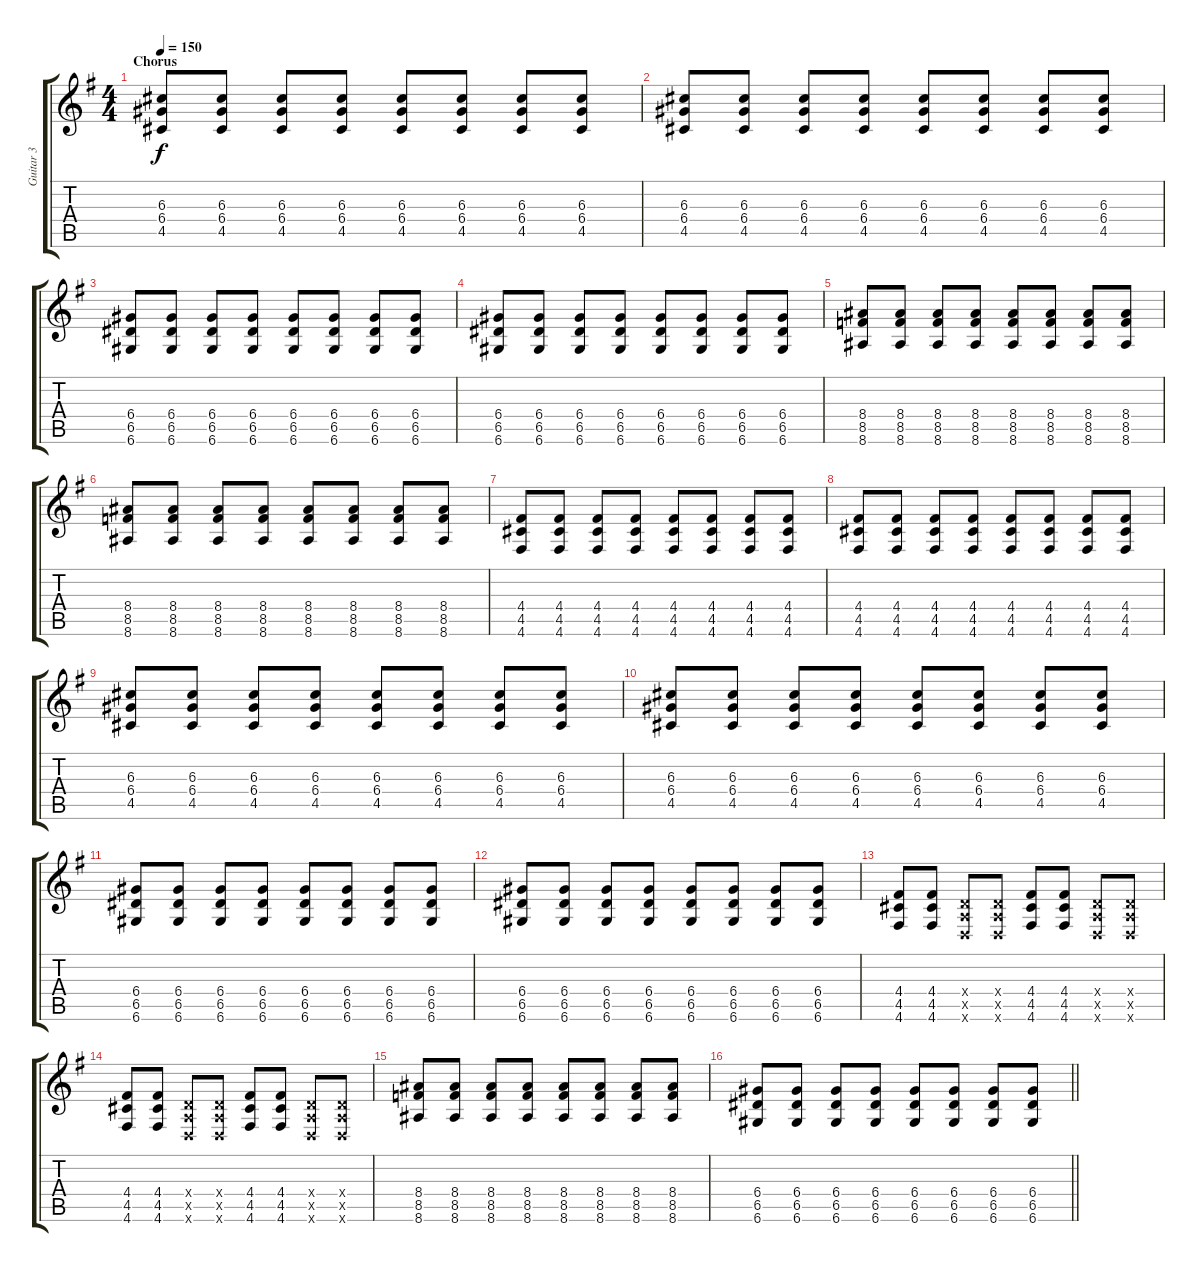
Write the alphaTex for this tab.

\track ("Guitar 3" "Guitar 3") {instrument distortionguitar}
\staff {score tabs}
\tuning (E4 B3 G3 D3 A2 D2) {hide}
\ts (4 4)
\section ("" "Chorus")
\tempo 150
\clef g2
\ks eminor
(6.3 6.4 4.5).8{dy f} (6.3 6.4 4.5).8 (6.3 6.4 4.5).8 (6.3 6.4 4.5).8 (6.3 6.4 4.5).8 (6.3 6.4 4.5).8 (6.3 6.4 4.5).8 (6.3 6.4 4.5).8 |
(6.3 6.4 4.5).8 (6.3 6.4 4.5).8 (6.3 6.4 4.5).8 (6.3 6.4 4.5).8 (6.3 6.4 4.5).8 (6.3 6.4 4.5).8 (6.3 6.4 4.5).8 (6.3 6.4 4.5).8 |
(6.4 6.5 6.6).8 (6.4 6.5 6.6).8 (6.4 6.5 6.6).8 (6.4 6.5 6.6).8 (6.4 6.5 6.6).8 (6.4 6.5 6.6).8 (6.4 6.5 6.6).8 (6.4 6.5 6.6).8 |
(6.4 6.5 6.6).8 (6.4 6.5 6.6).8 (6.4 6.5 6.6).8 (6.4 6.5 6.6).8 (6.4 6.5 6.6).8 (6.4 6.5 6.6).8 (6.4 6.5 6.6).8 (6.4 6.5 6.6).8 |
(8.4 8.5 8.6).8 (8.4 8.5 8.6).8 (8.4 8.5 8.6).8 (8.4 8.5 8.6).8 (8.4 8.5 8.6).8 (8.4 8.5 8.6).8 (8.4 8.5 8.6).8 (8.4 8.5 8.6).8 |
(8.4 8.5 8.6).8 (8.4 8.5 8.6).8 (8.4 8.5 8.6).8 (8.4 8.5 8.6).8 (8.4 8.5 8.6).8 (8.4 8.5 8.6).8 (8.4 8.5 8.6).8 (8.4 8.5 8.6).8 |
(4.4 4.5 4.6).8 (4.4 4.5 4.6).8 (4.4 4.5 4.6).8 (4.4 4.5 4.6).8 (4.4 4.5 4.6).8 (4.4 4.5 4.6).8 (4.4 4.5 4.6).8 (4.4 4.5 4.6).8 |
(4.4 4.5 4.6).8 (4.4 4.5 4.6).8 (4.4 4.5 4.6).8 (4.4 4.5 4.6).8 (4.4 4.5 4.6).8 (4.4 4.5 4.6).8 (4.4 4.5 4.6).8 (4.4 4.5 4.6).8 |
(6.3 6.4 4.5).8 (6.3 6.4 4.5).8 (6.3 6.4 4.5).8 (6.3 6.4 4.5).8 (6.3 6.4 4.5).8 (6.3 6.4 4.5).8 (6.3 6.4 4.5).8 (6.3 6.4 4.5).8 |
(6.3 6.4 4.5).8 (6.3 6.4 4.5).8 (6.3 6.4 4.5).8 (6.3 6.4 4.5).8 (6.3 6.4 4.5).8 (6.3 6.4 4.5).8 (6.3 6.4 4.5).8 (6.3 6.4 4.5).8 |
(6.4 6.5 6.6).8 (6.4 6.5 6.6).8 (6.4 6.5 6.6).8 (6.4 6.5 6.6).8 (6.4 6.5 6.6).8 (6.4 6.5 6.6).8 (6.4 6.5 6.6).8 (6.4 6.5 6.6).8 |
(6.4 6.5 6.6).8 (6.4 6.5 6.6).8 (6.4 6.5 6.6).8 (6.4 6.5 6.6).8 (6.4 6.5 6.6).8 (6.4 6.5 6.6).8 (6.4 6.5 6.6).8 (6.4 6.5 6.6).8 |
(4.4 4.5 4.6).8 (4.4 4.5 4.6).8 (0.4{x} 0.5{x} 0.6{x}).8 (0.4{x} 0.5{x} 0.6{x}).8 (4.4 4.5 4.6).8 (4.4 4.5 4.6).8 (0.4{x} 0.5{x} 0.6{x}).8 (0.4{x} 0.5{x} 0.6{x}).8 |
(4.4 4.5 4.6).8 (4.4 4.5 4.6).8 (0.4{x} 0.5{x} 0.6{x}).8 (0.4{x} 0.5{x} 0.6{x}).8 (4.4 4.5 4.6).8 (4.4 4.5 4.6).8 (0.4{x} 0.5{x} 0.6{x}).8 (0.4{x} 0.5{x} 0.6{x}).8 |
(8.4 8.5 8.6).8 (8.4 8.5 8.6).8 (8.4 8.5 8.6).8 (8.4 8.5 8.6).8 (8.4 8.5 8.6).8 (8.4 8.5 8.6).8 (8.4 8.5 8.6).8 (8.4 8.5 8.6).8 |
\barLineRight lightlight
(6.4 6.5 6.6).8 (6.4 6.5 6.6).8 (6.4 6.5 6.6).8 (6.4 6.5 6.6).8 (6.4 6.5 6.6).8 (6.4 6.5 6.6).8 (6.4 6.5 6.6).8 (6.4 6.5 6.6).8
